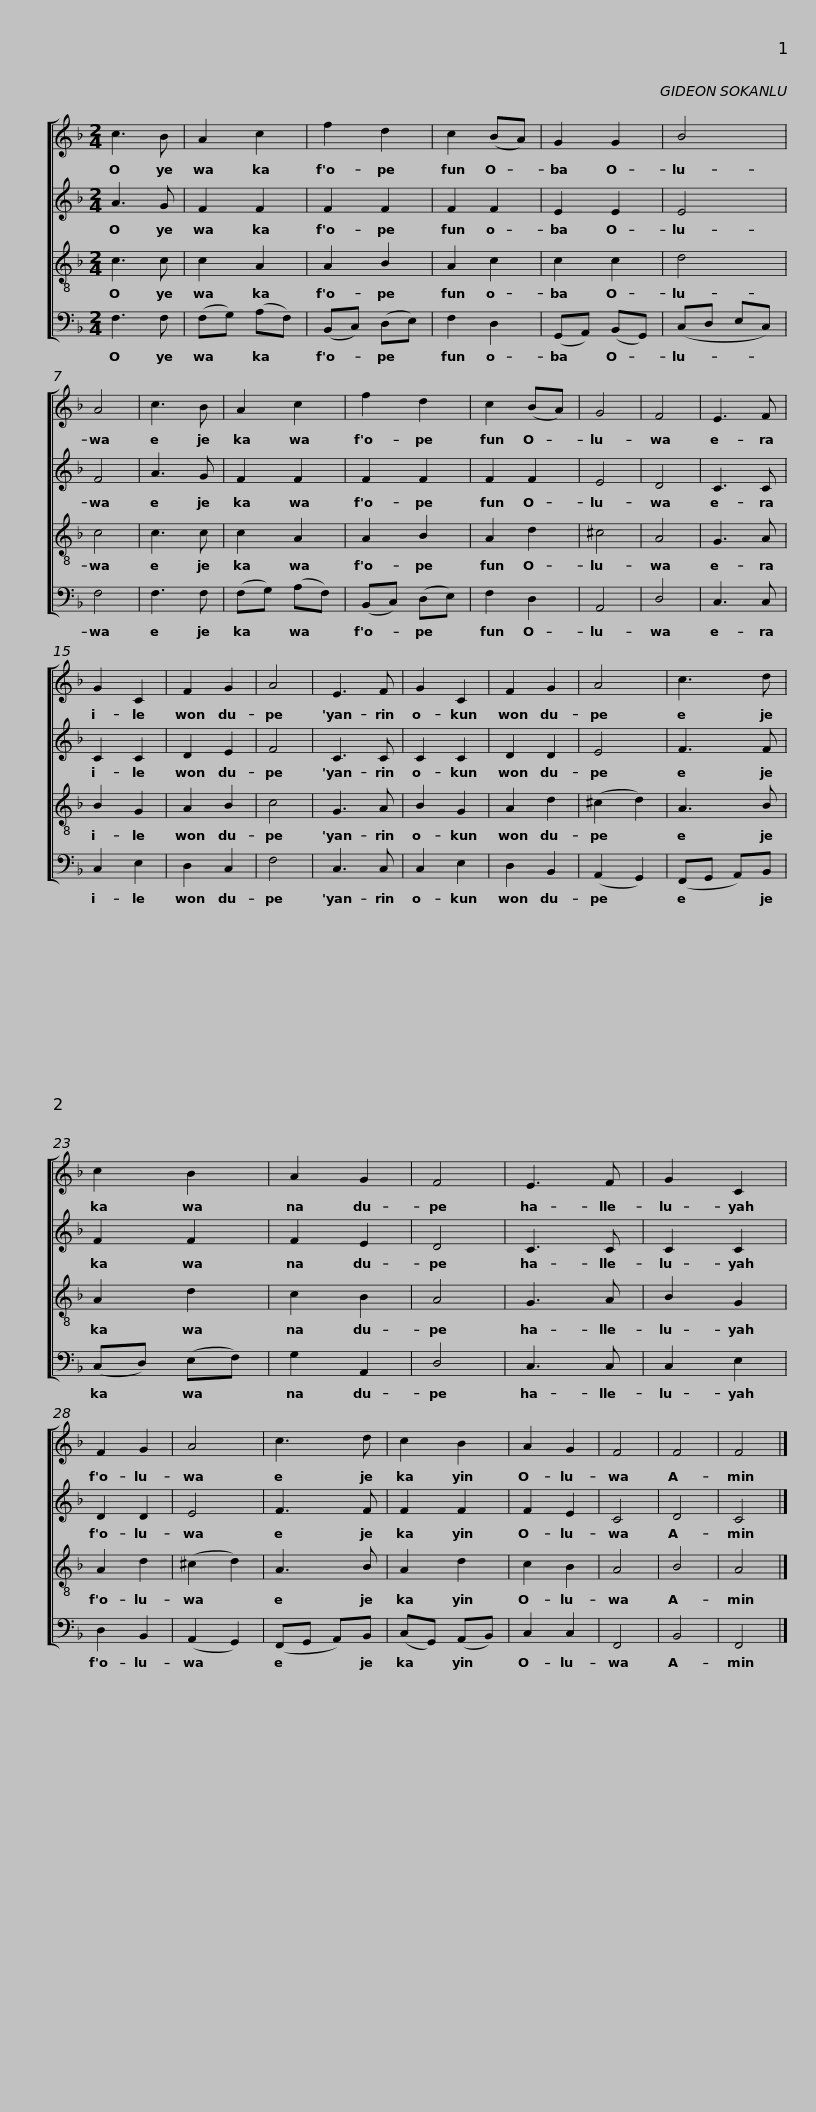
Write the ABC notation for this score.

X:1
%%score [ 1 2 3 4 ]
L:1/8
M:2/4
I:linebreak $
K:F
V:1 treble
V:2 treble
V:3 treble-8
V:4 bass
V:1
 c3 B | A2 c2 | f2 d2 | c2 (BA) | G2 G2 | %5
 B4 | A4 | c3 B | A2 c2 | f2 d2 |$ %10
 c2 (BA) | G4 | F4 | E3 F | G2 C2 | %15
 F2 G2 | A4 | E3 F | G2 C2 | F2 G2 | %20
 A4 | c3 d |$ c2 B2 | A2 G2 | F4 | %25
 E3 F | G2 C2 | F2 G2 | A4 | c3 d | %30
 c2 B2 | A2 G2 | F4 | F4 | F4 |] %35
V:2
 A3 G | F2 F2 | F2 F2 | F2 F2 | E2 E2 | %5
 E4 | F4 | A3 G | F2 F2 | F2 F2 |$ %10
 F2 F2 | E4 | D4 | C3 C | C2 C2 | %15
 D2 E2 | F4 | C3 C | C2 C2 | D2 D2 | %20
 E4 | F3 F |$ F2 F2 | F2 E2 | D4 | %25
 C3 C | C2 C2 | D2 D2 | E4 | F3 F | %30
 F2 F2 | F2 E2 | C4 | D4 | C4 |] %35
V:3
 c3 c | c2 A2 | A2 B2 | A2 c2 | c2 c2 | %5
 d4 | c4 | c3 c | c2 A2 | A2 B2 |$ %10
 A2 d2 | ^c4 | A4 | G3 A | B2 G2 | %15
 A2 B2 | c4 | G3 A | B2 G2 | A2 d2 | %20
 (^c2 d2) | A3 B |$ A2 d2 | c2 B2 | A4 | %25
 G3 A | B2 G2 | A2 d2 | (^c2 d2) | A3 B | %30
 A2 d2 | c2 B2 | A4 | B4 | A4 |] %35
V:4
 F,3 F, | (F,G,) (A,F,) | (B,,C,) (D,E,) | F,2 D,2 | (G,,A,,) (B,,G,,) | %5
 (C,D, E,C,) | F,4 | F,3 F, | (F,G,) (A,F,) | (B,,C,) (D,E,) |$ %10
 F,2 D,2 | A,,4 | D,4 | C,3 C, | C,2 E,2 | %15
 D,2 C,2 | F,4 | C,3 C, | C,2 E,2 | D,2 B,,2 | %20
 (A,,2 G,,2) | (F,,G,, A,,)B,, |$ (C,D,) (E,F,) | G,2 A,,2 | D,4 | %25
 C,3 C, | C,2 E,2 | D,2 B,,2 | (A,,2 G,,2) | (F,,G,, A,,)B,, | %30
 (C,G,,) (A,,B,,) | C,2 C,2 | F,,4 | B,,4 | F,,4 |] %35
